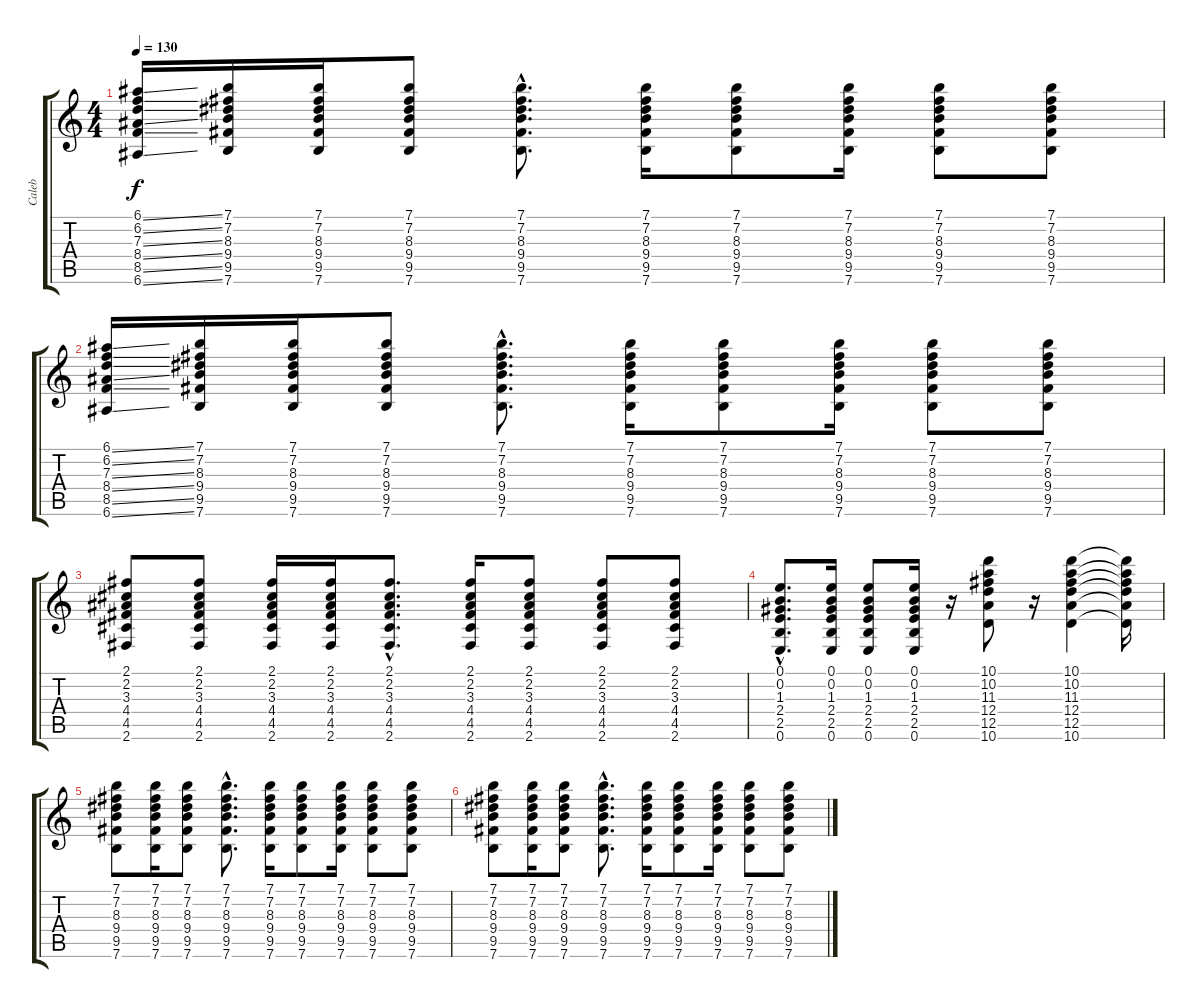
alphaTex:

\track ("Caleb" "Caleb") {instrument distortionguitar}
\staff {score tabs}
\tuning (E4 B3 G3 D3 A2 E2) {hide}
\ts (4 4)
\tempo 130
\clef g2
\ks c
(6.1{ss} 6.2{ss} 7.3{ss} 8.4{ss} 8.5{ss} 6.6{ss}).16{dy f} (7.1 7.2 8.3 9.4 9.5 7.6).16 (7.1 7.2 8.3 9.4 9.5 7.6).16 (7.1 7.2 8.3 9.4 9.5 7.6).8 (7.1{hac} 7.2{hac} 8.3{hac} 9.4{hac} 9.5{hac} 7.6{hac}).8{d} (7.1 7.2 8.3 9.4 9.5 7.6).16 (7.1 7.2 8.3 9.4 9.5 7.6).8 (7.1 7.2 8.3 9.4 9.5 7.6).16 (7.1 7.2 8.3 9.4 9.5 7.6).8 (7.1 7.2 8.3 9.4 9.5 7.6).8 |
(6.1{ss} 6.2{ss} 7.3{ss} 8.4{ss} 8.5{ss} 6.6{ss}).16 (7.1 7.2 8.3 9.4 9.5 7.6).16 (7.1 7.2 8.3 9.4 9.5 7.6).16 (7.1 7.2 8.3 9.4 9.5 7.6).8 (7.1{hac} 7.2{hac} 8.3{hac} 9.4{hac} 9.5{hac} 7.6{hac}).8{d} (7.1 7.2 8.3 9.4 9.5 7.6).16 (7.1 7.2 8.3 9.4 9.5 7.6).8 (7.1 7.2 8.3 9.4 9.5 7.6).16 (7.1 7.2 8.3 9.4 9.5 7.6).8 (7.1 7.2 8.3 9.4 9.5 7.6).8 |
(2.1 2.2 3.3 4.4 4.5 2.6).8 (2.1 2.2 3.3 4.4 4.5 2.6).8 (2.1 2.2 3.3 4.4 4.5 2.6).16 (2.1 2.2 3.3 4.4 4.5 2.6).16 (2.1{hac} 2.2{hac} 3.3{hac} 4.4{hac} 4.5{hac} 2.6{hac}).8{d} (2.1 2.2 3.3 4.4 4.5 2.6).16 (2.1 2.2 3.3 4.4 4.5 2.6).8 (2.1 2.2 3.3 4.4 4.5 2.6).8 (2.1 2.2 3.3 4.4 4.5 2.6).8 |
(0.1{hac} 0.2{hac} 1.3{hac} 2.4{hac} 2.5{hac} 0.6{hac}).8{d} (0.1 0.2 1.3 2.4 2.5 0.6).16 (0.1 0.2 1.3 2.4 2.5 0.6).8 (0.1 0.2 1.3 2.4 2.5 0.6).16 r.16 (10.1 10.2 11.3 12.4 12.5 10.6).8 r.16 (10.1 10.2 11.3 12.4 12.5 10.6).4 (10.1{t} 10.2{t} 11.3{t} 12.4{t} 12.5{t} 10.6{t}).16 |
(7.1 7.2 8.3 9.4 9.5 7.6).8 (7.1 7.2 8.3 9.4 9.5 7.6).16 (7.1 7.2 8.3 9.4 9.5 7.6).8 (7.1{hac} 7.2{hac} 8.3{hac} 9.4{hac} 9.5{hac} 7.6{hac}).8{d} (7.1 7.2 8.3 9.4 9.5 7.6).16 (7.1 7.2 8.3 9.4 9.5 7.6).8 (7.1 7.2 8.3 9.4 9.5 7.6).16 (7.1 7.2 8.3 9.4 9.5 7.6).8 (7.1 7.2 8.3 9.4 9.5 7.6).8 |
(7.1 7.2 8.3 9.4 9.5 7.6).8 (7.1 7.2 8.3 9.4 9.5 7.6).16 (7.1 7.2 8.3 9.4 9.5 7.6).8 (7.1{hac} 7.2{hac} 8.3{hac} 9.4{hac} 9.5{hac} 7.6{hac}).8{d} (7.1 7.2 8.3 9.4 9.5 7.6).16 (7.1 7.2 8.3 9.4 9.5 7.6).8 (7.1 7.2 8.3 9.4 9.5 7.6).16 (7.1 7.2 8.3 9.4 9.5 7.6).8 (7.1 7.2 8.3 9.4 9.5 7.6).8
